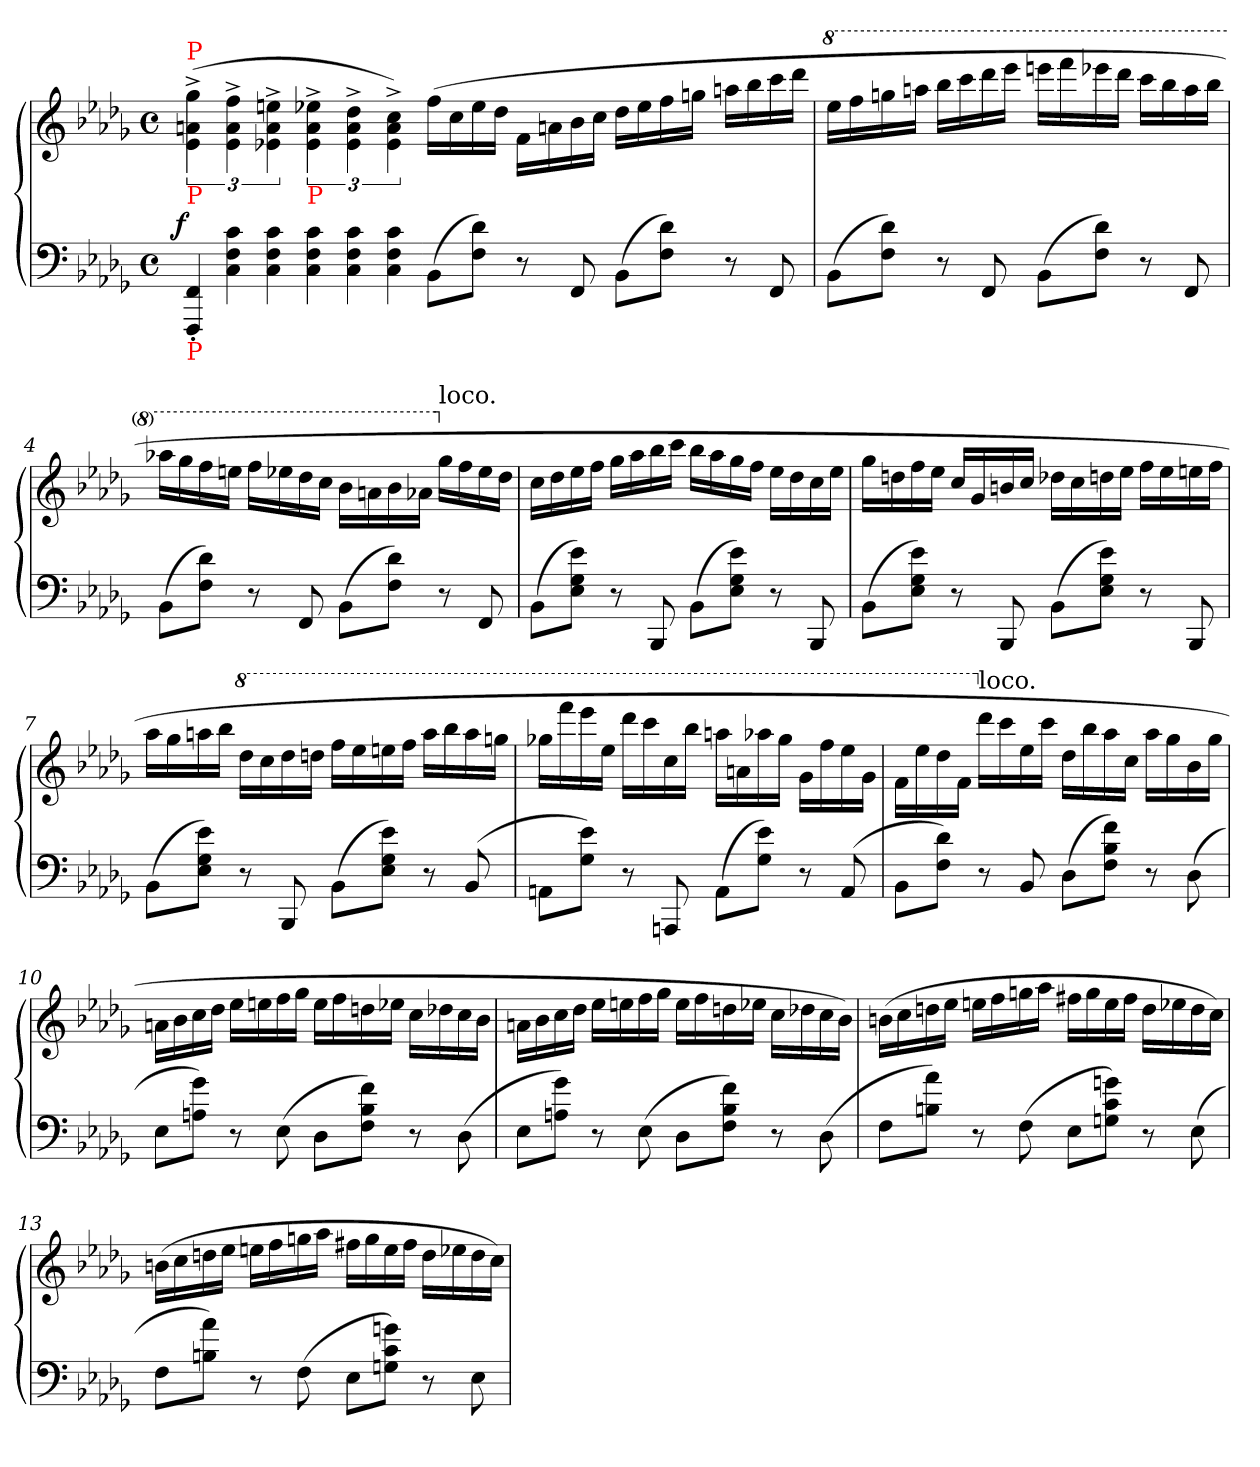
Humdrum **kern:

**kern	**kern	**dynam
*part1	*part1	*part1
*staff2	*staff1	*staff1/2
*clefF4	*clefG2	*
*k[b-e-a-d-g-]	*k[b-e-a-d-g-]	*
*b-:	*b-:	*
*M4/4	*M4/4	*
*met(c)	*met(c)	*
*Xtuplet	*	*
=1	=1	=1
!	!LO:TX:b:color=red:t=P	!
!	!LO:TX:a:color=red:t=P	!
!LO:TX:b:color=red:t=P	!	!
!	!	!LO:DY:rj
6FF'< 6FFF'<	(>6gg-^>\ 6an^>\ 6e-^>\	f
6c 6F 6C	6ff^>\ 6a^>\ 6e-^>\	.
6c 6F 6C	6een^>\ 6a^>\ 6e-X^>\	.
!	!LO:TX:b:color=red:t=P	!
6c 6F 6C	6ee-X^>\ 6a^>\ 6e-^>\	.
6c 6F 6C	6dd-^>\ 6a^>\ 6e-^>\	.
6c 6F 6C	6cc^>\ 6a^>\ 6e-^>\)	.
(>8BB-L	(>16ffLL	.
.	16cc	.
8d- 8FJ)	16ee-	.
.	16dd-JJ	.
8r	16f\LL	.
.	16an	.
8FF	16b-	.
.	16ccJJ	.
(>8BB-L	16dd-LL	.
.	16ee-	.
8d- 8FJ)	16ff	.
.	16ggnJJ	.
8r	16aanLL	.
.	16bb-	.
8FF	16ccc	.
.	16ddd-JJ	.
=3	=3	=3
*	*8va	*
(>8BB-L	16eee-LL	.
.	16fff	.
8d- 8FJ)	16gggn	.
.	16aaanJJ	.
8r	16bbb-LL	.
.	16cccc	.
8FF	16dddd-	.
.	16eeee-JJ	.
(>8BB-L	16eeeenLL	.
.	16ffff	.
8d- 8FJ)	16eeee-X	.
.	16dddd-JJ	.
8r	16ccccLL	.
.	16bbb-	.
8FF	16aaa	.
.	16bbb-JJ	.
=4	=4	=4
(>8BB-L	16aaa-XLL	.
.	16ggg-	.
8d- 8FJ)	16fff	.
.	16eeenJJ	.
8r	16fffLL	.
.	16eee-X	.
8FF	16ddd-	.
.	16cccJJ	.
(>8BB-L	16bb-\LL	.
.	16aan	.
8d- 8FJ)	16bb-	.
.	16aa-XJJ	.
*	*X8va	*
!	!LO:TX:a:t=loco.	!
8r	16gg-LL	.
.	16ff	.
8FF	16ee-	.
.	16dd-JJ	.
=5	=5	=5
(>8BB-L	16ccLL	.
.	16dd-	.
8e- 8G- 8E-J)	16ee-	.
.	16ffJJ	.
8r	16gg-LL	.
.	16aa-	.
8BBB-	16bb-	.
.	16cccJJ	.
(>8BB-L	16bb-LL	.
.	16aa-	.
8e- 8G- 8E-J)	16gg-	.
.	16ffJJ	.
8r	16ee-LL	.
.	16dd-	.
8BBB-	16cc	.
.	16ee-JJ	.
=6	=6	=6
(>8BB-L	16gg-LL	.
.	16ddn	.
8e- 8G- 8E-J)	16ff	.
.	16ee-JJ	.
8r	16ccLL	.
.	16g-	.
8BBB-	16bn	.
.	16ccJJ	.
(>8BB-L	16dd-XLL	.
.	16cc	.
8e- 8G- 8E-J)	16ddn	.
.	16ee-JJ	.
8r	16ffLL	.
.	16ee-	.
8BBB-	16een	.
.	16ffJJ	.
=7	=7	=7
(>8BB-L	16aa-LL	.
.	16gg-	.
8e- 8G- 8E-J)	16aan	.
.	16bb-JJ	.
*	*8va	*
8r	16ddd-LL	.
.	16ccc	.
8BBB-	16ddd-	.
.	16dddnJJ	.
(>8BB-L	16fffLL	.
.	16eee-	.
8e- 8G- 8E-J)	16eeen	.
.	16fffJJ	.
8r	16aaaLL	.
.	16bbb-	.
(>8BB-	16aaa	.
.	16gggnJJ	.
=8	=8	=8
8AAnL	16ggg-XLL	.
.	16ffff	.
8e- 8G-J)	16eeee-	.
.	16eee-JJ	.
8r	16dddd-LL	.
.	16cccc	.
8AAAn	16ccc	.
.	16bbb-JJ	.
(>8AAL	16aaanLL	.
.	16aa	.
8e- 8G-J)	16aaa-X	.
.	16ggg-JJ	.
8r	16gg-LL	.
.	16fff	.
(>8AA	16eee-	.
.	16gg-JJ	.
=9	=9	=9
8BB-L	16ff\LL	.
.	16eee-	.
8d- 8FJ)	16ddd-	.
.	16ffJJ	.
*	*X8va	*
!	!LO:TX:a:t=loco.	!
8r	16ddd-LL	.
.	16ccc	.
8BB-	16ee-	.
.	16cccJJ	.
(>8D-L	16dd-LL	.
.	16bb-	.
8f 8B- 8FJ)	16aa-	.
.	16ccJJ	.
8r	16aa-LL	.
.	16gg-	.
(>8D-	16b-	.
.	16gg-JJ	.
=10	=10	=10
8E-L	16anLL	.
.	16b-	.
8g- 8AnJ)	16cc	.
.	16dd-JJ	.
8r	16ee-LL	.
.	16een	.
(>8E-	16ff	.
.	16gg-JJ	.
8D-L	16eeLL	.
.	16ff	.
8f 8B- 8FJ)	16ddn	.
.	16ee-XJJ	.
8r	16ccLL	.
.	16dd-X	.
(>8D-	16cc	.
.	16b-JJ	.
=11	=11	=11
8E-L	16anLL	.
.	16b-	.
8g- 8AnJ)	16cc	.
.	16dd-JJ	.
8r	16ee-LL	.
.	16een	.
(>8E-	16ff	.
.	16gg-JJ	.
8D-L	16eeLL	.
.	16ff	.
8f 8B- 8FJ)	16ddn	.
.	16ee-XJJ	.
8r	16ccLL	.
.	16dd-X	.
(>8D-	16cc	.
.	16b-JJ)	.
=12	=12	=12
8FL	(>16bnLL	.
.	16cc	.
8a- 8BnJ)	16ddn	.
.	16ee-JJ	.
8r	16eenLL	.
.	16ff	.
(>8F	16ggn	.
.	16aa-JJ	.
8E-L	16ff#XLL	.
.	16gg	.
8gn 8c 8GnJ)	16ee	.
.	16ff#JJ	.
8r	16ddLL	.
.	16ee-X	.
(>8E-	16dd	.
.	16ccJJ)	.
=13	=13	=13
8FL	(>16bnLL	.
.	16cc	.
8a- 8BnJ)	16ddn	.
.	16ee-JJ	.
8r	16eenLL	.
.	16ff	.
(>8F	16ggn	.
.	16aa-JJ	.
8E-L	16ff#XLL	.
.	16gg	.
8gn 8c 8GnJ)	16ee	.
.	16ff#JJ	.
8r	16ddLL	.
.	16ee-X	.
8E-	16dd	.
.	16ccJJ)	.
=	=	=
*-	*-	*-
